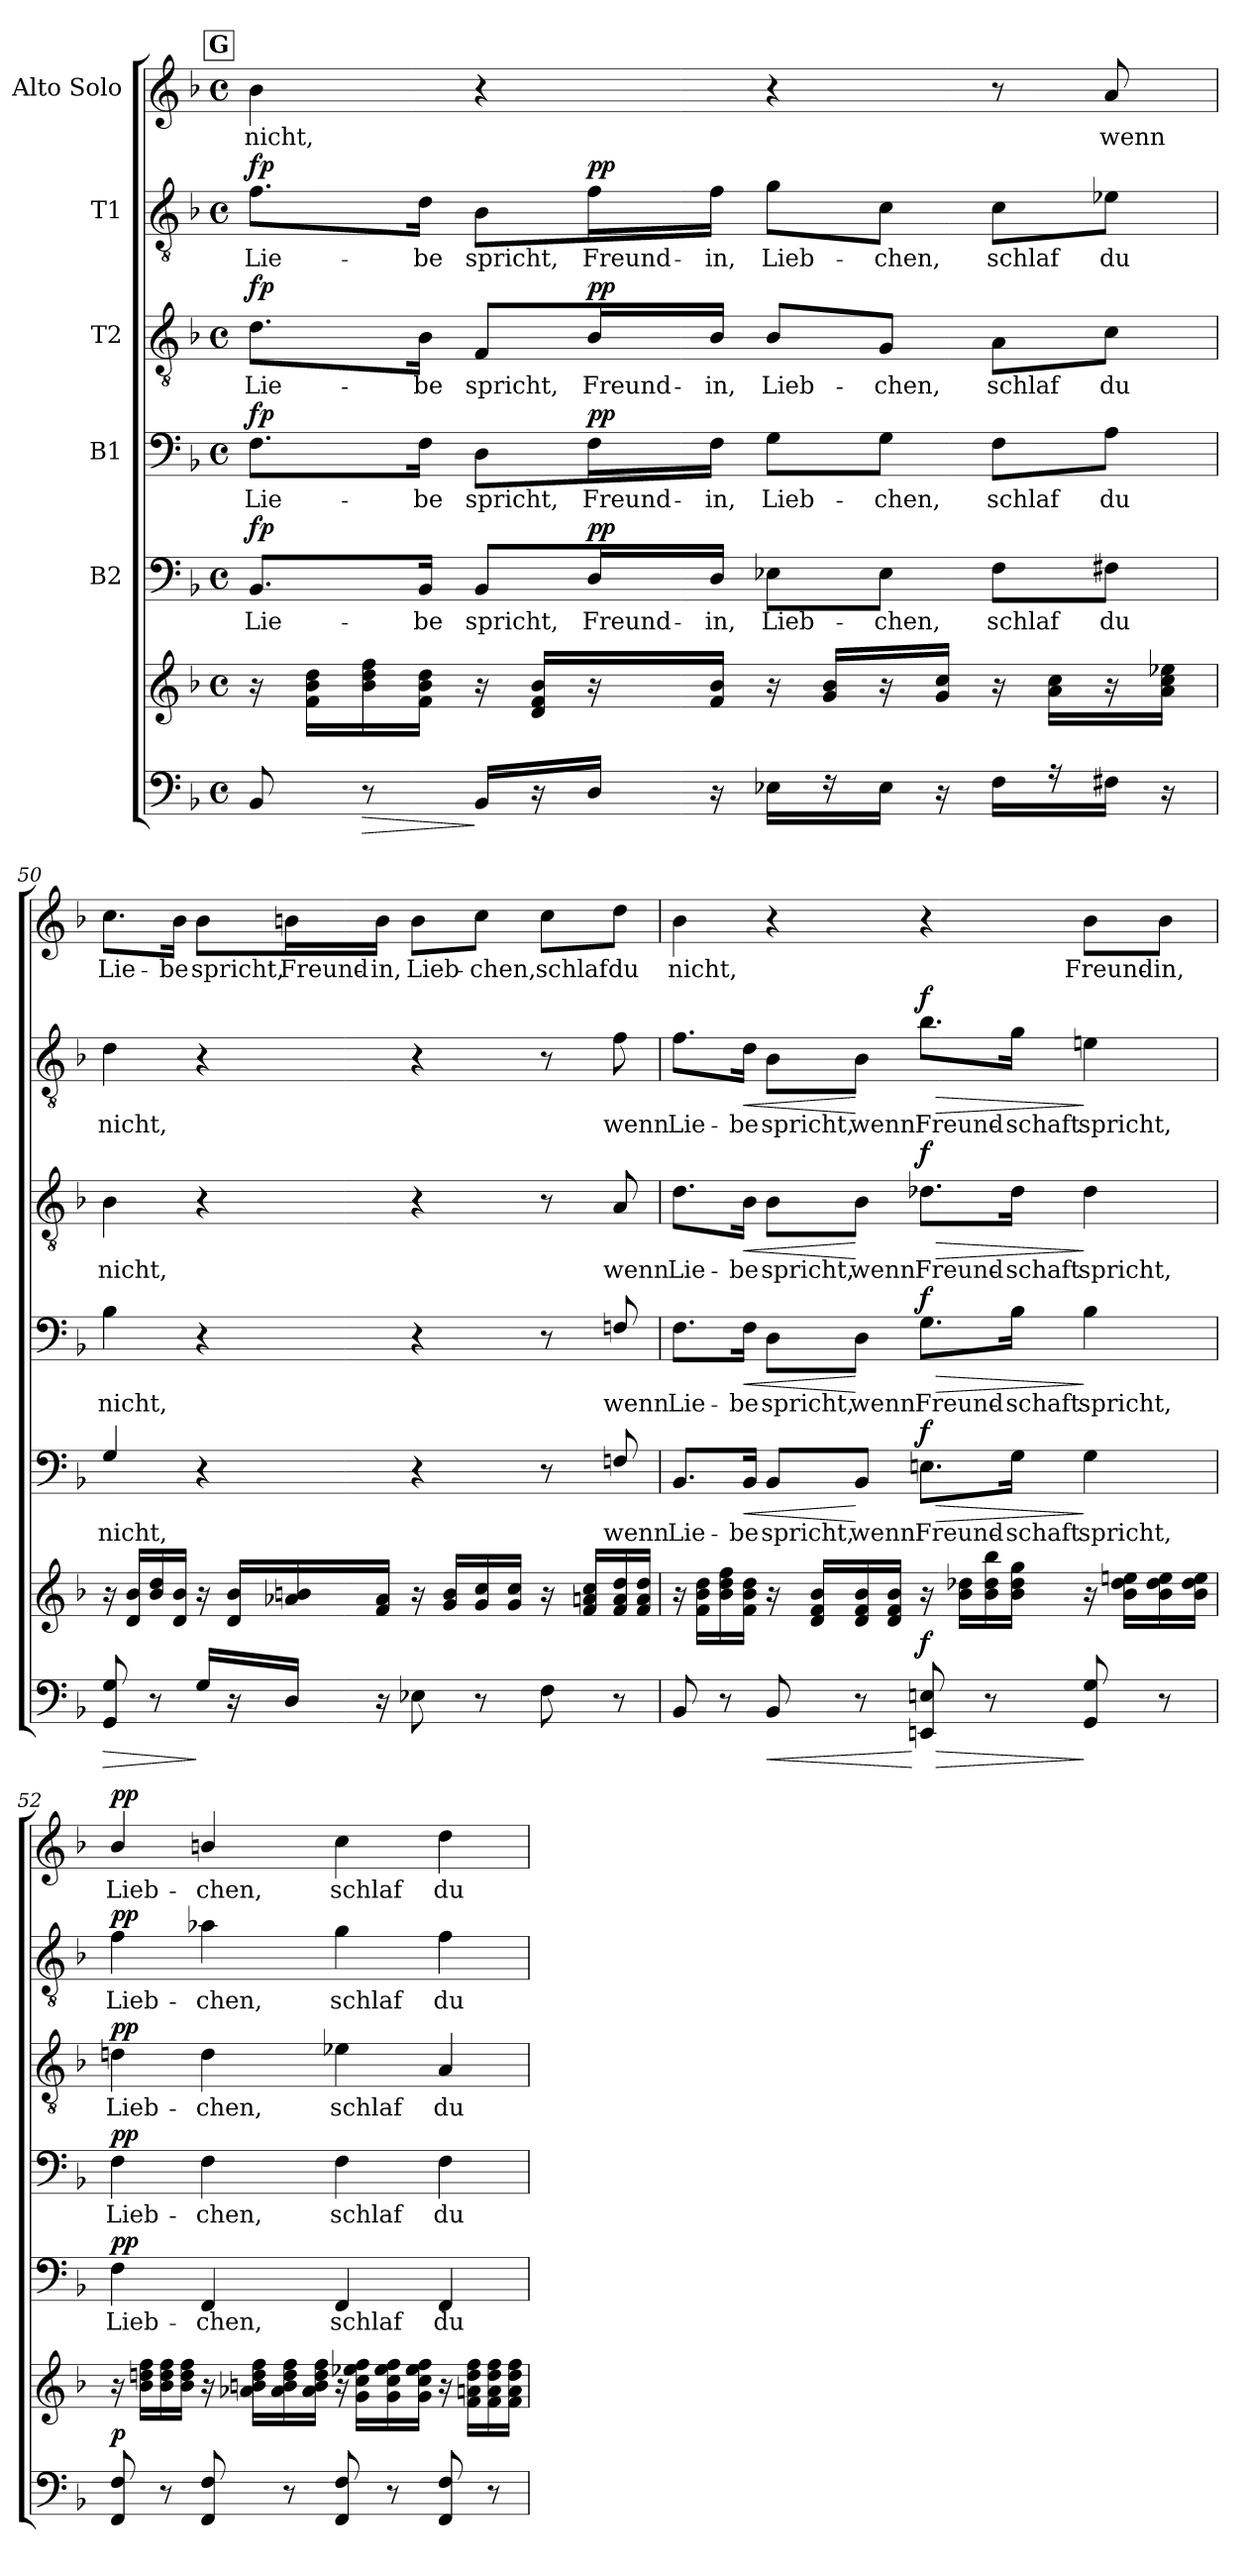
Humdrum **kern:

**kern	**dynam	**kern	**kern	**text	**dynam	**kern	**text	**dynam	**kern	**text	**dynam	**kern	**text	**dynam	**kern	**text	**dynam
*part7	*part7	*part6	*part5	*part5	*part5	*part4	*part4	*part4	*part3	*part3	*part3	*part2	*part2	*part2	*part1	*part1	*part1
*staff7	*staff7	*staff6	*staff5	*staff5	*staff5	*staff4	*staff4	*staff4	*staff3	*staff3	*staff3	*staff2	*staff2	*staff2	*staff1	*staff1	*staff1
*	*	*	*I"B2	*	*	*I"B1	*	*	*I"T2	*	*	*I"T1	*	*	*I"Alto Solo	*	*
!!LO:LB:g=z
*clefF4	*	*clefG2	*clefF4	*	*	*clefF4	*	*	*clefGv2	*	*	*clefGv2	*	*	*clefG2	*	*
*k[b-]	*	*k[b-]	*k[b-]	*	*	*k[b-]	*	*	*k[b-]	*	*	*k[b-]	*	*	*k[b-]	*	*
*F:	*	*F:	*F:	*	*	*F:	*	*	*F:	*	*	*F:	*	*	*F:	*	*
*M4/4	*	*M4/4	*M4/4	*	*	*M4/4	*	*	*M4/4	*	*	*M4/4	*	*	*M4/4	*	*
*met(c)	*	*met(c)	*met(c)	*	*	*met(c)	*	*	*met(c)	*	*	*met(c)	*	*	*met(c)	*	*
!!LO:REH:place=s1:a:B:fs=14:t=G
=49	=49	=49	=49	=49	=49	=49	=49	=49	=49	=49	=49	=49	=49	=49	=49	=49	=49
!	!	!	!	!LO:LY:b	!LO:DY:a	!	!LO:LY:b	!LO:DY:a	!	!LO:LY:b	!LO:DY:a	!	!LO:LY:b	!LO:DY:a	!	!LO:LY:b	!
8BB-/	.	16r	8.BB-/L	Lie-	fp	8.F\L	Lie-	fp	8.d\L	Lie-	fp	8.f\L	Lie-	fp	4b-\	nicht,	.
.	.	16f\ 16b-\ 16dd\LL	.	.	.	.	.	.	.	.	.	.	.	.	.	.	.
!	!LO:HP:b	!	!	!	!	!	!	!	!	!	!	!	!	!	!	!	!
8r	>	16b-\ 16dd\ 16ff\	.	.	.	.	.	.	.	.	.	.	.	.	.	.	.
!	!	!	!	!LO:LY:b	!	!	!LO:LY:b	!	!	!LO:LY:b	!	!	!LO:LY:b	!	!	!	!
.	.	16f\ 16b-\ 16dd\JJ	16BB-/Jk	-be	.	16F\Jk	-be	.	16B-\Jk	-be	.	16d\Jk	-be	.	.	.	.
!	!	!	!	!LO:LY:b	!	!	!LO:LY:b	!	!	!LO:LY:b	!	!	!LO:LY:b	!	!	!	!
16BB-/LL	]	16r	8BB-/L	spricht,	.	8D\L	spricht,	.	8F/L	spricht,	.	8B-\L	spricht,	.	4r	.	.
16r	.	16d/ 16f/ 16b-/LL	.	.	.	.	.	.	.	.	.	.	.	.	.	.	.
!	!	!	!	!LO:LY:b	!LO:DY:a	!	!LO:LY:b	!LO:DY:a	!	!LO:LY:b	!LO:DY:a	!	!LO:LY:b	!LO:DY:a	!	!	!
16D/JJ	.	16r	16D/L	Freund-	pp	16F\L	Freund-	pp	16B-/L	Freund-	pp	16f\L	Freund-	pp	.	.	.
!	!	!	!	!LO:LY:b	!	!	!LO:LY:b	!	!	!LO:LY:b	!	!	!LO:LY:b	!	!	!	!
16r	.	16f/ 16b-/JJ	16D/JJ	-in,	.	16F\JJ	-in,	.	16B-/JJ	-in,	.	16f\JJ	-in,	.	.	.	.
!	!	!	!	!LO:LY:b	!	!	!LO:LY:b	!	!	!LO:LY:b	!	!	!LO:LY:b	!	!	!	!
16E-X\LL	.	16r	8E-X\L	Lieb-	.	8G\L	Lieb-	.	8B-/L	Lieb-	.	8g\L	Lieb-	.	4r	.	.
16r	.	16g/ 16b-/LL	.	.	.	.	.	.	.	.	.	.	.	.	.	.	.
!	!	!	!	!LO:LY:b	!	!	!LO:LY:b	!	!	!LO:LY:b	!	!	!LO:LY:b	!	!	!	!
16E-\JJ	.	16r	8E-\J	-chen,	.	8G\J	-chen,	.	8G/J	-chen,	.	8c\J	-chen,	.	.	.	.
16r	.	16g/ 16cc/JJ	.	.	.	.	.	.	.	.	.	.	.	.	.	.	.
!	!	!	!	!LO:LY:b	!	!	!LO:LY:b	!	!	!LO:LY:b	!	!	!LO:LY:b	!	!	!	!
16F\LL	.	16r	8F\L	schlaf	.	8F\L	schlaf	.	8A\L	schlaf	.	8c\L	schlaf	.	8r	.	.
16r	.	16a\ 16cc\LL	.	.	.	.	.	.	.	.	.	.	.	.	.	.	.
!	!	!	!	!LO:LY:b	!	!	!LO:LY:b	!	!	!LO:LY:b	!	!	!LO:LY:b	!	!	!LO:LY:b	!
16F#X\JJ	.	16r	8F#X\J	du	.	8A\J	du	.	8c\J	du	.	8e-X\J	du	.	8a/	wenn	.
16r	.	16a\ 16cc\ 16ee-X\JJ	.	.	.	.	.	.	.	.	.	.	.	.	.	.	.
=50	=50	=50	=50	=50	=50	=50	=50	=50	=50	=50	=50	=50	=50	=50	=50	=50	=50
!	!LO:HP:b	!	!	!LO:LY:b	!	!	!LO:LY:b	!	!	!LO:LY:b	!	!	!LO:LY:b	!	!	!LO:LY:b	!
8GG/ 8G/	>	16r	4G/	nicht,	.	4B-\	nicht,	.	4B-\	nicht,	.	4d\	nicht,	.	8.cc\L	Lie-	.
.	.	16d/ 16b-/LL	.	.	.	.	.	.	.	.	.	.	.	.	.	.	.
8r	.	16b-/ 16dd/	.	.	.	.	.	.	.	.	.	.	.	.	.	.	.
!	!	!	!	!	!	!	!	!	!	!	!	!	!	!	!	!LO:LY:b	!
.	.	16d/ 16b-/JJ	.	.	.	.	.	.	.	.	.	.	.	.	16b-\Jk	-be	.
!	!	!	!	!	!	!	!	!	!	!	!	!	!	!	!	!LO:LY:b	!
16G/LL	]	16r	4r	.	.	4r	.	.	4r	.	.	4r	.	.	8b-\L	spricht,	.
16r	.	16d/ 16b-/LL	.	.	.	.	.	.	.	.	.	.	.	.	.	.	.
!	!	!	!	!	!	!	!	!	!	!	!	!	!	!	!	!LO:LY:b	!
16D/JJ	.	16a-X/ 16bn/	.	.	.	.	.	.	.	.	.	.	.	.	16bn\L	Freund-	.
!	!	!	!	!	!	!	!	!	!	!	!	!	!	!	!	!LO:LY:b	!
16r	.	16f/ 16a-/JJ	.	.	.	.	.	.	.	.	.	.	.	.	16b\JJ	-in,	.
!	!	!	!	!	!	!	!	!	!	!	!	!	!	!	!	!LO:LY:b	!
8E-X\	.	16r	4r	.	.	4r	.	.	4r	.	.	4r	.	.	8b\L	Lieb-	.
.	.	16g/ 16b/LL	.	.	.	.	.	.	.	.	.	.	.	.	.	.	.
!	!	!	!	!	!	!	!	!	!	!	!	!	!	!	!	!LO:LY:b	!
8r	.	16g/ 16cc/	.	.	.	.	.	.	.	.	.	.	.	.	8cc\J	-chen,	.
.	.	16g/ 16cc/JJ	.	.	.	.	.	.	.	.	.	.	.	.	.	.	.
!	!	!	!	!	!	!	!	!	!	!	!	!	!	!	!	!LO:LY:b	!
8F\	.	16r	8r	.	.	8r	.	.	8r	.	.	8r	.	.	8cc\L	schlaf	.
.	.	16f/ 16an/ 16cc/LL	.	.	.	.	.	.	.	.	.	.	.	.	.	.	.
!	!	!	!	!LO:LY:b	!	!	!LO:LY:b	!	!	!LO:LY:b	!	!	!LO:LY:b	!	!	!LO:LY:b	!
8r	.	16f/ 16a/ 16dd/	8Fn/	wenn	.	8Fn/	wenn	.	8A/	wenn	.	8f\	wenn	.	8dd\J	du	.
.	.	16f/ 16a/ 16dd/JJ	.	.	.	.	.	.	.	.	.	.	.	.	.	.	.
!!LO:PB:g=z
=51	=51	=51	=51	=51	=51	=51	=51	=51	=51	=51	=51	=51	=51	=51	=51	=51	=51
!	!	!	!	!LO:LY:b	!	!	!LO:LY:b	!	!	!LO:LY:b	!	!	!LO:LY:b	!	!	!LO:LY:b	!
8BB-/	.	16r	8.BB-/L	Lie-	.	8.F\L	Lie-	.	8.d\L	Lie-	.	8.f\L	Lie-	.	4b-\	nicht,	.
.	.	16f\ 16b-\ 16dd\LL	.	.	.	.	.	.	.	.	.	.	.	.	.	.	.
8r	.	16b-\ 16dd\ 16ff\	.	.	.	.	.	.	.	.	.	.	.	.	.	.	.
!	!	!	!	!LO:LY:b	!LO:HP:b	!	!LO:LY:b	!LO:HP:b	!	!LO:LY:b	!LO:HP:b	!	!LO:LY:b	!LO:HP:b	!	!	!
.	.	16f\ 16b-\ 16dd\JJ	16BB-/Jk	-be	<	16F\Jk	-be	<	16B-\Jk	-be	<	16d\Jk	-be	<	.	.	.
!	!LO:HP:b	!	!	!LO:LY:b	!	!	!LO:LY:b	!	!	!LO:LY:b	!	!	!LO:LY:b	!	!	!	!
8BB-/	<	16r	8BB-/L	spricht,	.	8D\L	spricht,	.	8B-\L	spricht,	.	8B-\L	spricht,	.	4r	.	.
.	.	16d/ 16f/ 16b-/LL	.	.	.	.	.	.	.	.	.	.	.	.	.	.	.
!	!	!	!	!LO:LY:b	!	!	!LO:LY:b	!	!	!LO:LY:b	!	!	!LO:LY:b	!	!	!	!
8r	.	16d/ 16f/ 16b-/	8BB-/J	wenn	[	8D\J	wenn	[	8B-\J	wenn	[	8B-\J	wenn	[	.	.	.
.	.	16d/ 16f/ 16b-/JJ	.	.	.	.	.	.	.	.	.	.	.	.	.	.	.
!	!LO:HP:n=1:b	!	!	!LO:LY:b	!LO:HP:b	!	!LO:LY:b	!LO:HP:b	!	!LO:LY:b	!LO:HP:b	!	!LO:LY:b	!LO:HP:b	!	!	!
!	!LO:DY:n=1:a	!	!	!	!LO:DY:n=1:a	!	!	!LO:DY:n=1:a	!	!	!LO:DY:n=1:a	!	!	!LO:DY:n=1:a	!	!	!
8EEn/ 8En/	[ > f	16r	8.En\L	Freund-	> f	8.G\L	Freund-	> f	8.d-X\L	Freund-	> f	8.b-\L	Freund-	> f	4r	.	.
.	.	16b-\ 16dd-X\LL	.	.	.	.	.	.	.	.	.	.	.	.	.	.	.
8r	.	16b-\ 16dd-\ 16bb-\	.	.	.	.	.	.	.	.	.	.	.	.	.	.	.
!	!	!	!	!LO:LY:b	!	!	!LO:LY:b	!	!	!LO:LY:b	!	!	!LO:LY:b	!	!	!	!
.	.	16b-\ 16dd-\ 16gg\JJ	16G\Jk	-schaft	.	16B-\Jk	-schaft	.	16d-\Jk	-schaft	.	16g\Jk	-schaft	.	.	.	.
!	!	!	!	!LO:LY:b	!	!	!LO:LY:b	!	!	!LO:LY:b	!	!	!LO:LY:b	!	!	!LO:LY:b	!
8GG/ 8G/	]	16r	4G\	spricht,	]	4B-\	spricht,	]	4d-\	spricht,	]	4en\	spricht,	]	8b-\L	Freund-	.
.	.	16b-\ 16dd-\ 16een\LL	.	.	.	.	.	.	.	.	.	.	.	.	.	.	.
!	!	!	!	!	!	!	!	!	!	!	!	!	!	!	!	!LO:LY:b	!
8r	.	16b-\ 16dd-\ 16ee\	.	.	.	.	.	.	.	.	.	.	.	.	8b-\J	-in,	.
.	.	16b-\ 16dd-\ 16ee\JJ	.	.	.	.	.	.	.	.	.	.	.	.	.	.	.
=52	=52	=52	=52	=52	=52	=52	=52	=52	=52	=52	=52	=52	=52	=52	=52	=52	=52
!	!LO:DY:a	!	!	!LO:LY:b	!LO:DY:a	!	!LO:LY:b	!LO:DY:a	!	!LO:LY:b	!LO:DY:a	!	!LO:LY:b	!LO:DY:a	!	!LO:LY:b	!LO:DY:a
8FF/ 8F/	p	16r	4F\	Lieb-	pp	4F\	Lieb-	pp	4dn\	Lieb-	pp	4f\	Lieb-	pp	4b-/	Lieb-	pp
.	.	16b-\ 16ddn\ 16ff\LL	.	.	.	.	.	.	.	.	.	.	.	.	.	.	.
8r	.	16b-\ 16dd\ 16ff\	.	.	.	.	.	.	.	.	.	.	.	.	.	.	.
.	.	16b-\ 16dd\ 16ff\JJ	.	.	.	.	.	.	.	.	.	.	.	.	.	.	.
!	!	!	!	!LO:LY:b	!	!	!LO:LY:b	!	!	!LO:LY:b	!	!	!LO:LY:b	!	!	!LO:LY:b	!
8FF/ 8F/	.	16r	4FF/	-chen,	.	4F\	-chen,	.	4d\	-chen,	.	4a-X\	-chen,	.	4bn/	-chen,	.
.	.	16a-X\ 16bn\ 16dd\ 16ff\LL	.	.	.	.	.	.	.	.	.	.	.	.	.	.	.
8r	.	16a-\ 16b\ 16dd\ 16ff\	.	.	.	.	.	.	.	.	.	.	.	.	.	.	.
.	.	16a-\ 16b\ 16dd\ 16ff\JJ	.	.	.	.	.	.	.	.	.	.	.	.	.	.	.
!	!	!	!	!LO:LY:b	!	!	!LO:LY:b	!	!	!LO:LY:b	!	!	!LO:LY:b	!	!	!LO:LY:b	!
8FF/ 8F/	.	16r	4FF/	schlaf	.	4F\	schlaf	.	4e-X\	schlaf	.	4g\	schlaf	.	4cc\	schlaf	.
.	.	16g\ 16cc\ 16ee-X\ 16ff\LL	.	.	.	.	.	.	.	.	.	.	.	.	.	.	.
8r	.	16g\ 16cc\ 16ee-\ 16ff\	.	.	.	.	.	.	.	.	.	.	.	.	.	.	.
.	.	16g\ 16cc\ 16ee-\ 16ff\JJ	.	.	.	.	.	.	.	.	.	.	.	.	.	.	.
!	!	!	!	!LO:LY:b	!	!	!LO:LY:b	!	!	!LO:LY:b	!	!	!LO:LY:b	!	!	!LO:LY:b	!
8FF/ 8F/	.	16r	4FF/	du	.	4F\	du	.	4A/	du	.	4f\	du	.	4dd\	du	.
.	.	16f\ 16an\ 16dd\ 16ff\LL	.	.	.	.	.	.	.	.	.	.	.	.	.	.	.
8r	.	16f\ 16a\ 16dd\ 16ff\	.	.	.	.	.	.	.	.	.	.	.	.	.	.	.
.	.	16f\ 16a\ 16dd\ 16ff\JJ	.	.	.	.	.	.	.	.	.	.	.	.	.	.	.
=	=	=	=	=	=	=	=	=	=	=	=	=	=	=	=	=	=
*-	*-	*-	*-	*-	*-	*-	*-	*-	*-	*-	*-	*-	*-	*-	*-	*-	*-
